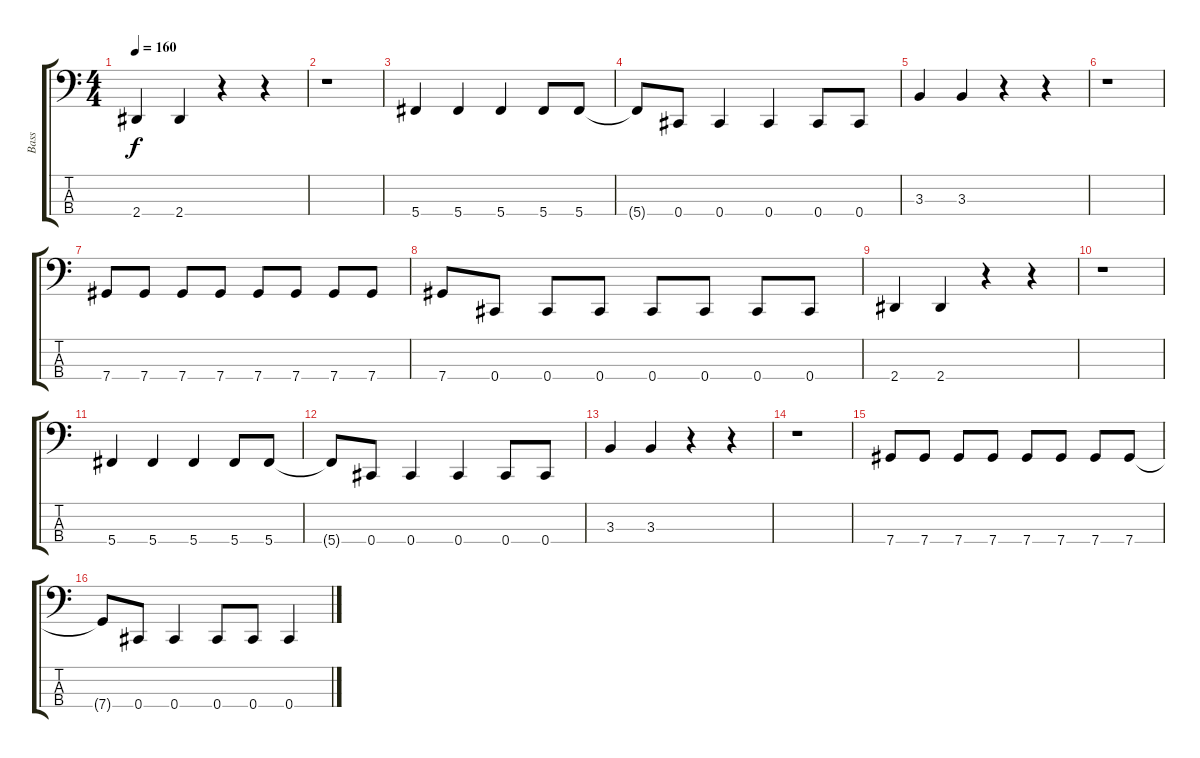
\track ("Bass" "Bass") {instrument acousticbass}
\staff {score tabs}
\tuning (Gb2 Db2 Ab1 Db1) {hide}
\ts (4 4)
\tempo 160
\clef f4
\ks c
2.4.4{dy f} 2.4.4 r.4 r.4 |
r.1 |
5.4.4 5.4.4 5.4.4 5.4.8 5.4.8 |
5.4{t}.8 0.4.8 0.4.4 0.4.4 0.4.8 0.4.8 |
3.3.4 3.3.4 r.4 r.4 |
r.1 |
7.4.8 7.4.8 7.4.8 7.4.8 7.4.8 7.4.8 7.4.8 7.4.8 |
7.4.8 0.4.8 0.4.8 0.4.8 0.4.8 0.4.8 0.4.8 0.4.8 |
2.4.4 2.4.4 r.4 r.4 |
r.1 |
5.4.4 5.4.4 5.4.4 5.4.8 5.4.8 |
5.4{t}.8 0.4.8 0.4.4 0.4.4 0.4.8 0.4.8 |
3.3.4 3.3.4 r.4 r.4 |
r.1 |
7.4.8 7.4.8 7.4.8 7.4.8 7.4.8 7.4.8 7.4.8 7.4.8 |
7.4{t}.8 0.4.8 0.4.4 0.4.8 0.4.8 0.4.4
